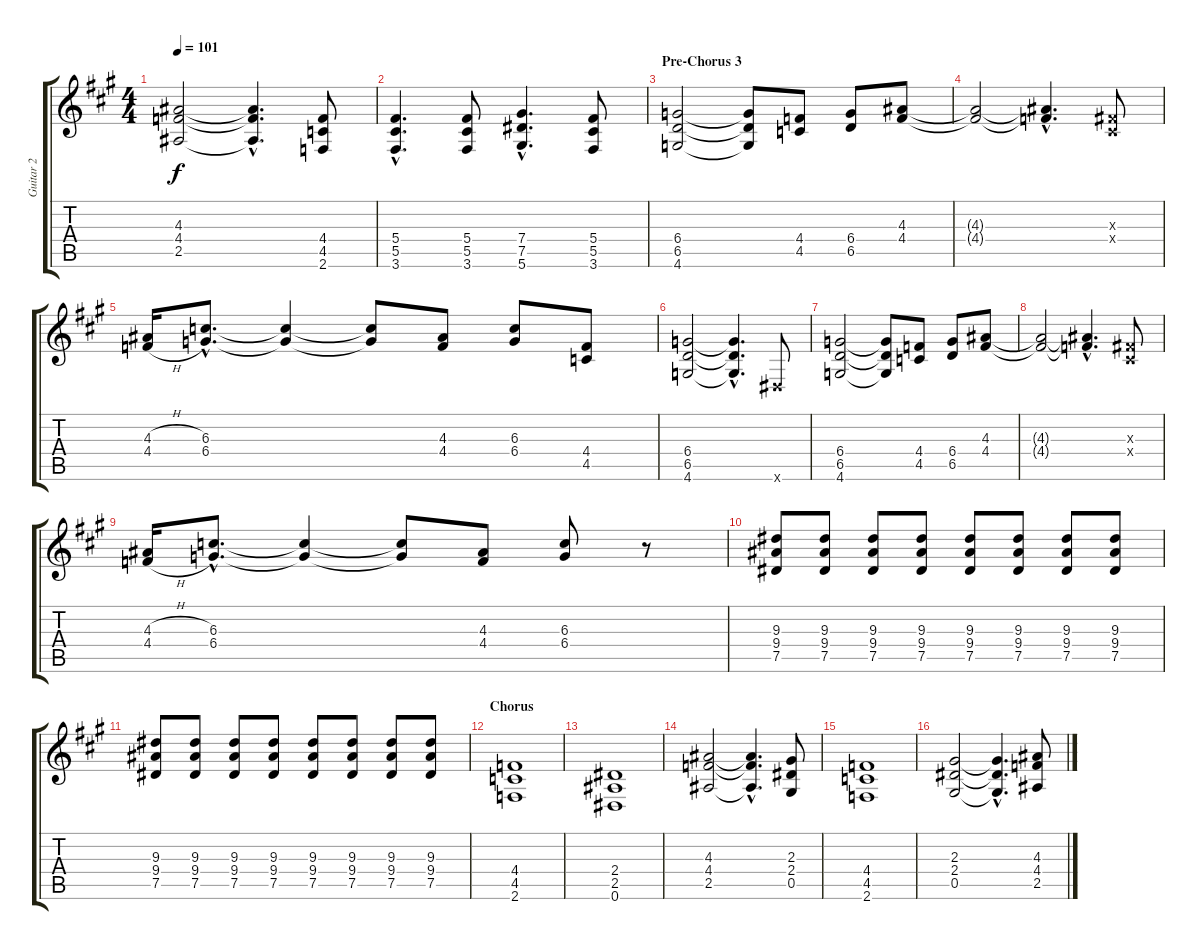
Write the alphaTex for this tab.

\track ("Guitar 2" "Guitar 2") {instrument distortionguitar}
\staff {score tabs}
\tuning (Eb4 Bb3 Gb3 Db3 Ab2 Eb2) {hide}
\ts (4 4)
\tempo 101
\clef g2
\ks a
(4.3 4.4 2.5).2{dy f} (4.3{hac t} 4.4{hac t} 2.5{hac t}).4{d} (4.4 4.5 2.6).8 |
(5.4{hac} 5.5{hac} 3.6{hac}).4{d} (5.4 5.5 3.6).8 (7.4{hac} 7.5{hac} 5.6{hac}).4{d} (5.4 5.5 3.6).8 |
\section ("" "Pre-Chorus 3")
(6.4 6.5 4.6).2 (6.4{t} 6.5{t} 4.6{t}).8 (4.4 4.5).8 (6.4 6.5).8 (4.3 4.4).8 |
(4.3{t} 4.4{t}).2 (4.3{hac t} 4.4{hac t}).4{d} (0.3{x} 0.4{x}).8 |
(4.3{h} 4.4{h}).16 (6.3{hac} 6.4{hac}).8{d} (6.3{t} 6.4{t}).4 (6.3{t} 6.4{t}).8 (4.3 4.4).8 (6.3 6.4).8 (4.4 4.5).8 |
(6.4 6.5 4.6).2 (6.4{hac t} 6.5{hac t} 4.6{hac t}).4{d} 0.6{x}.8 |
(6.4 6.5 4.6).2 (6.4{t} 6.5{t} 4.6{t}).8 (4.4 4.5).8 (6.4 6.5).8 (4.3 4.4).8 |
(4.3{t} 4.4{t}).2 (4.3{hac t} 4.4{hac t}).4{d} (0.3{x} 0.4{x}).8 |
(4.3{h} 4.4{h}).16 (6.3{hac} 6.4{hac}).8{d} (6.3{t} 6.4{t}).4 (6.3{t} 6.4{t}).8 (4.3 4.4).8 (6.3 6.4).8 r.8 |
(9.3 9.4 7.5).8 (9.3 9.4 7.5).8 (9.3 9.4 7.5).8 (9.3 9.4 7.5).8 (9.3 9.4 7.5).8 (9.3 9.4 7.5).8 (9.3 9.4 7.5).8 (9.3 9.4 7.5).8 |
(9.3 9.4 7.5).8 (9.3 9.4 7.5).8 (9.3 9.4 7.5).8 (9.3 9.4 7.5).8 (9.3 9.4 7.5).8 (9.3 9.4 7.5).8 (9.3 9.4 7.5).8 (9.3 9.4 7.5).8 |
\section ("" "Chorus")
(4.4 4.5 2.6).1 |
(2.4 2.5 0.6).1 |
(4.3 4.4 2.5).2 (4.3{hac t} 4.4{hac t} 2.5{hac t}).4{d} (2.3 2.4 0.5).8 |
(4.4 4.5 2.6).1 |
(2.3 2.4 0.5).2 (2.3{hac t} 2.4{hac t} 0.5{hac t}).4{d} (4.3 4.4 2.5).8
